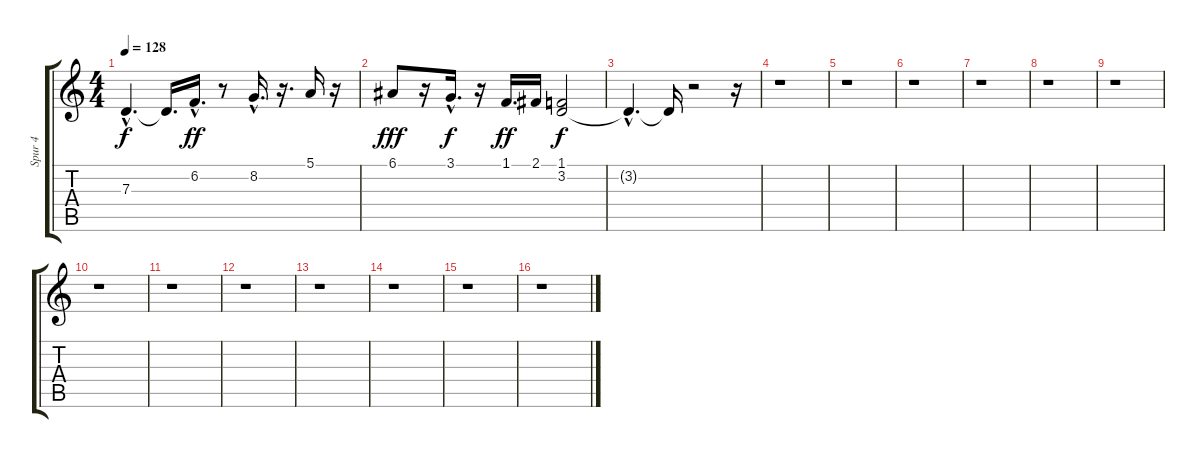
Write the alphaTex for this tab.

\track ("Spur 4" "Spur 4") {instrument synthbrass2}
\staff {score tabs}
\tuning (E4 B3 G3 D3 A2 E2) {hide}
\ts (4 4)
\tempo 128
\clef g2
\ks c
7.3{hac}.4{d dy f} 7.3{t}.16{d} 6.2{hac}.16{d dy ff} r.8 8.2{hac}.16{d} r.16{d} 5.1.16 r.16 |
6.1.8{dy fff} r.16 3.1{hac}.16{d dy f} r.16 1.1.16{d dy ff} 2.1.16 (1.1 3.2).2{dy f} |
3.2{hac t}.4{d} 3.2{t}.16 r.2 r.16 |
r.1 |
r.1 |
r.1 |
r.1 |
r.1 |
r.1 |
r.1 |
r.1 |
r.1 |
r.1 |
r.1 |
r.1 |
r.1
